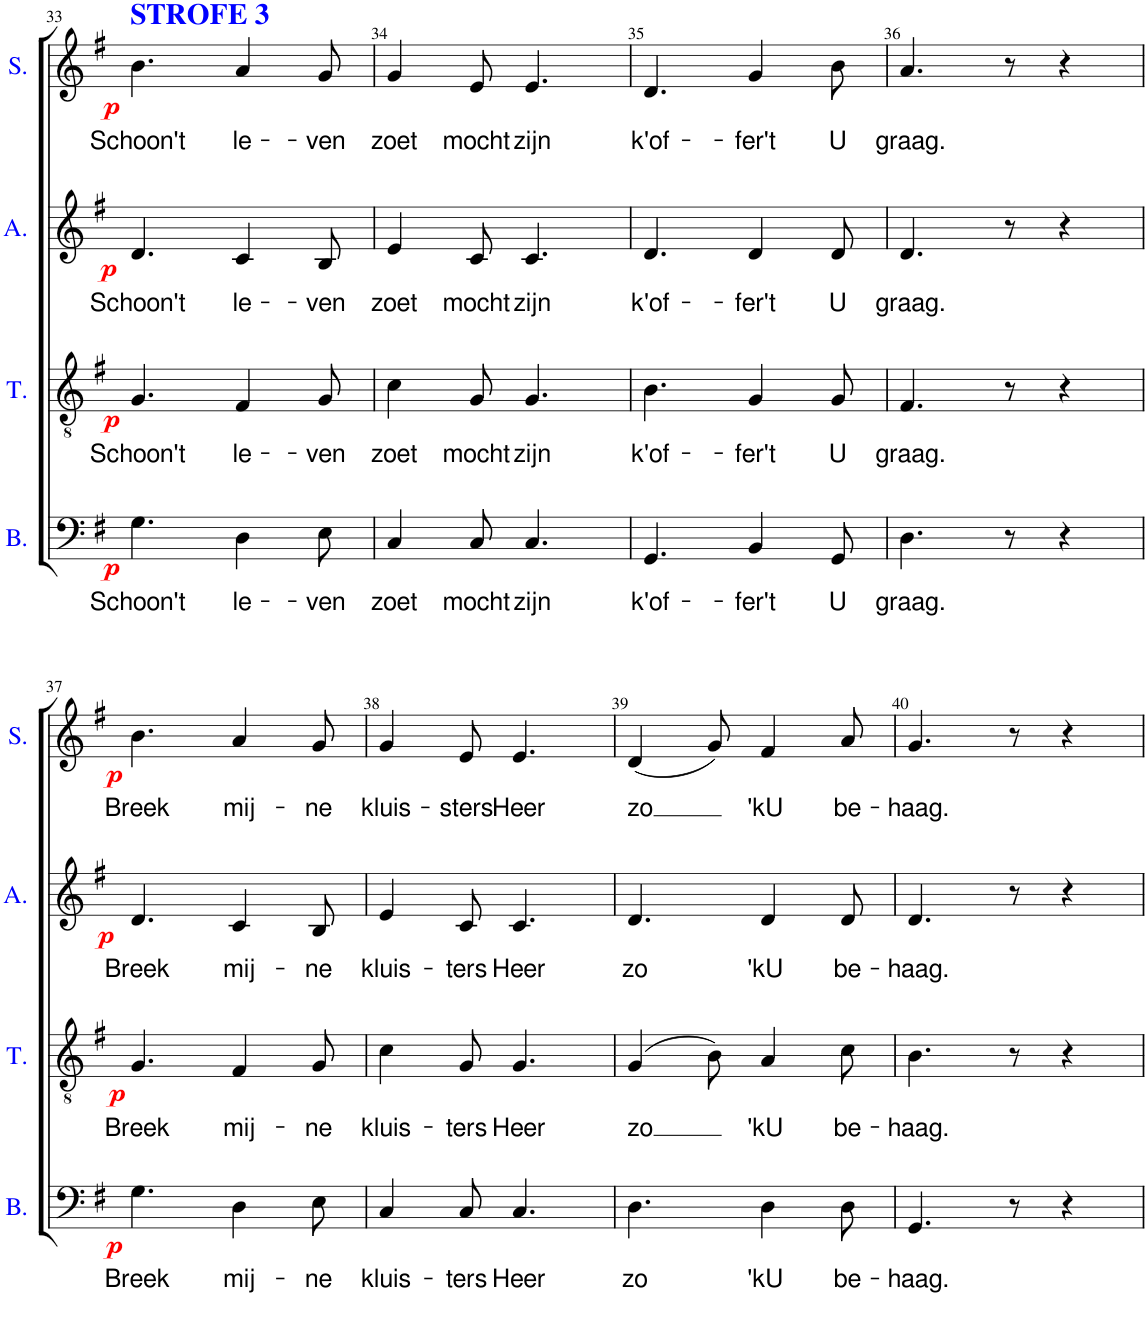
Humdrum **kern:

**kern	**text	**dynam	**kern	**text	**dynam	**kern	**text	**dynam	**kern	**text	**dynam
*part4	*part4	*part4	*part3	*part3	*part3	*part2	*part2	*part2	*part1	*part1	*part1
*staff4	*staff4	*staff4	*staff3	*staff3	*staff3	*staff2	*staff2	*staff2	*staff1	*staff1	*staff1
*I"Bass	*	*	*I"Tenor	*	*	*I"Alto	*	*	*I"Soprano	*	*
*I'B.	*	*	*I'T.	*	*	*I'A.	*	*	*I'S.	*	*
!!LO:PB:g=z
*clefF4	*	*	*clefGv2	*	*	*clefG2	*	*	*clefG2	*	*
*k[f#]	*	*	*k[f#]	*	*	*k[f#]	*	*	*k[f#]	*	*
*M6/8	*	*	*M6/8	*	*	*M6/8	*	*	*M6/8	*	*
=33	=33	=33	=33	=33	=33	=33	=33	=33	=33	=33	=33
!	!	!	!	!	!	!	!	!	!LO:TX:a:B:color=#0000FF:t=STROFE 3	!	!
!	!LO:LY:b	!LO:DY:b	!	!LO:LY:b	!LO:DY:b	!	!LO:LY:b	!LO:DY:b	!	!LO:LY:b	!LO:DY:b
4.G\	Schoon't	p	4.G/	Schoon't	p	4.d/	Schoon't	p	4.b\	Schoon't	p
!	!LO:LY:b	!	!	!LO:LY:b	!	!	!LO:LY:b	!	!	!LO:LY:b	!
4D\	le-	.	4F#/	le-	.	4c/	le-	.	4a/	le-	.
!	!LO:LY:b	!	!	!LO:LY:b	!	!	!LO:LY:b	!	!	!LO:LY:b	!
8E\	-ven	.	8G/	-ven	.	8B/	-ven	.	8g/	-ven	.
=34	=34	=34	=34	=34	=34	=34	=34	=34	=34	=34	=34
!	!LO:LY:b	!	!	!LO:LY:b	!	!	!LO:LY:b	!	!	!LO:LY:b	!
4C/	zoet	.	4c\	zoet	.	4e/	zoet	.	4g/	zoet	.
!	!LO:LY:b	!	!	!LO:LY:b	!	!	!LO:LY:b	!	!	!LO:LY:b	!
8C/	mocht	.	8G/	mocht	.	8c/	mocht	.	8e/	mocht	.
!	!LO:LY:b	!	!	!LO:LY:b	!	!	!LO:LY:b	!	!	!LO:LY:b	!
4.C/	zijn	.	4.G/	zijn	.	4.c/	zijn	.	4.e/	zijn	.
=35	=35	=35	=35	=35	=35	=35	=35	=35	=35	=35	=35
!	!LO:LY:b	!	!	!LO:LY:b	!	!	!LO:LY:b	!	!	!LO:LY:b	!
4.GG/	k'of-	.	4.B\	k'of-	.	4.d/	k'of-	.	4.d/	k'of-	.
!	!LO:LY:b	!	!	!LO:LY:b	!	!	!LO:LY:b	!	!	!LO:LY:b	!
4BB/	-fer't	.	4G/	-fer't	.	4d/	-fer't	.	4g/	-fer't	.
!	!LO:LY:b	!	!	!LO:LY:b	!	!	!LO:LY:b	!	!	!LO:LY:b	!
8GG/	U	.	8G/	U	.	8d/	U	.	8b\	U	.
=36	=36	=36	=36	=36	=36	=36	=36	=36	=36	=36	=36
!	!LO:LY:b	!	!	!LO:LY:b	!	!	!LO:LY:b	!	!	!LO:LY:b	!
4.D\	graag.	.	4.F#/	graag.	.	4.d/	graag.	.	4.a/	graag.	.
8r	.	.	8r	.	.	8r	.	.	8r	.	.
4r	.	.	4r	.	.	4r	.	.	4r	.	.
!!LO:LB:g=z
=37	=37	=37	=37	=37	=37	=37	=37	=37	=37	=37	=37
!	!LO:LY:b	!LO:DY:b	!	!LO:LY:b	!LO:DY:b	!	!LO:LY:b	!LO:DY:b	!	!LO:LY:b	!LO:DY:b
4.G\	Breek	p	4.G/	Breek	p	4.d/	Breek	p	4.b\	Breek	p
!	!LO:LY:b	!	!	!LO:LY:b	!	!	!LO:LY:b	!	!	!LO:LY:b	!
4D\	mij-	.	4F#/	mij-	.	4c/	mij-	.	4a/	mij-	.
!	!LO:LY:b	!	!	!LO:LY:b	!	!	!LO:LY:b	!	!	!LO:LY:b	!
8E\	-ne	.	8G/	-ne	.	8B/	-ne	.	8g/	-ne	.
=38	=38	=38	=38	=38	=38	=38	=38	=38	=38	=38	=38
!	!LO:LY:b	!	!	!LO:LY:b	!	!	!LO:LY:b	!	!	!LO:LY:b	!
4C/	kluis-	.	4c\	kluis-	.	4e/	kluis-	.	4g/	kluis-	.
!	!LO:LY:b	!	!	!LO:LY:b	!	!	!LO:LY:b	!	!	!LO:LY:b	!
8C/	-ters	.	8G/	-ters	.	8c/	-ters	.	8e/	-sters	.
!	!LO:LY:b	!	!	!LO:LY:b	!	!	!LO:LY:b	!	!	!LO:LY:b	!
4.C/	Heer	.	4.G/	Heer	.	4.c/	Heer	.	4.e/	Heer	.
=39	=39	=39	=39	=39	=39	=39	=39	=39	=39	=39	=39
!	!LO:LY:b	!	!	!LO:LY:b	!	!	!LO:LY:b	!	!	!LO:LY:b	!
4.D\	zo	.	(4G/	zo	.	4.d/	zo	.	(4d/	zo	.
.	.	.	8B\)	.	.	.	.	.	8g/)	.	.
!	!LO:LY:b	!	!	!LO:LY:b	!	!	!LO:LY:b	!	!	!LO:LY:b	!
4D\	'kU	.	4A/	'kU	.	4d/	'kU	.	4f#/	'kU	.
!	!LO:LY:b	!	!	!LO:LY:b	!	!	!LO:LY:b	!	!	!LO:LY:b	!
8D\	be-	.	8c\	be-	.	8d/	be-	.	8a/	be-	.
=40	=40	=40	=40	=40	=40	=40	=40	=40	=40	=40	=40
!	!LO:LY:b	!	!	!LO:LY:b	!	!	!LO:LY:b	!	!	!LO:LY:b	!
4.GG/	-haag.	.	4.B\	-haag.	.	4.d/	-haag.	.	4.g/	-haag.	.
8r	.	.	8r	.	.	8r	.	.	8r	.	.
4r	.	.	4r	.	.	4r	.	.	4r	.	.
=	=	=	=	=	=	=	=	=	=	=	=
*-	*-	*-	*-	*-	*-	*-	*-	*-	*-	*-	*-
